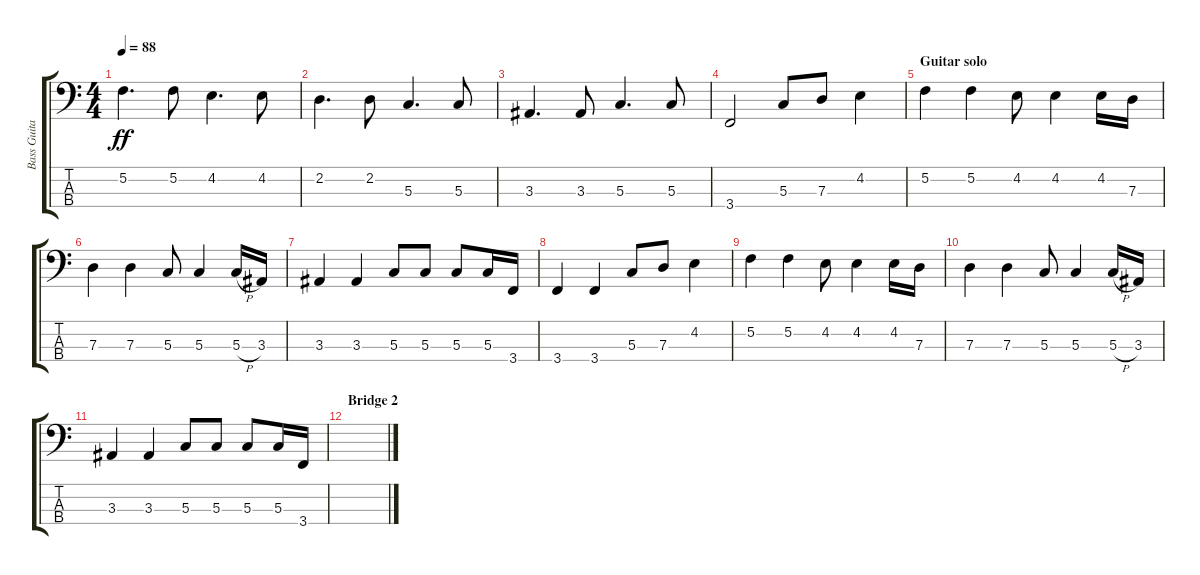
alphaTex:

\track ("Bass Guitar" "Bass Guita") {instrument electricbassfinger}
\staff {score tabs}
\tuning (F2 C2 G1 D1) {hide}
\ts (4 4)
\tempo 88
\clef f4
\ks c
5.2.4{d dy ff} 5.2.8 4.2.4{d} 4.2.8 |
2.2.4{d} 2.2.8 5.3.4{d} 5.3.8 |
3.3.4{d} 3.3.8 5.3.4{d} 5.3.8 |
3.4.2 5.3.8 7.3.8 4.2.4 |
\section ("" "Guitar solo")
5.2.4 5.2.4 4.2.8 4.2.4 4.2.16 7.3.16 |
7.3.4 7.3.4 5.3.8 5.3.4 5.3{h}.16 3.3.16 |
3.3.4 3.3.4 5.3.8 5.3.8 5.3.8 5.3.16 3.4.16 |
3.4.4 3.4.4 5.3.8 7.3.8 4.2.4 |
5.2.4 5.2.4 4.2.8 4.2.4 4.2.16 7.3.16 |
7.3.4 7.3.4 5.3.8 5.3.4 5.3{h}.16 3.3.16 |
3.3.4 3.3.4 5.3.8 5.3.8 5.3.8 5.3.16 3.4.16 |
\section ("" "Bridge 2")
